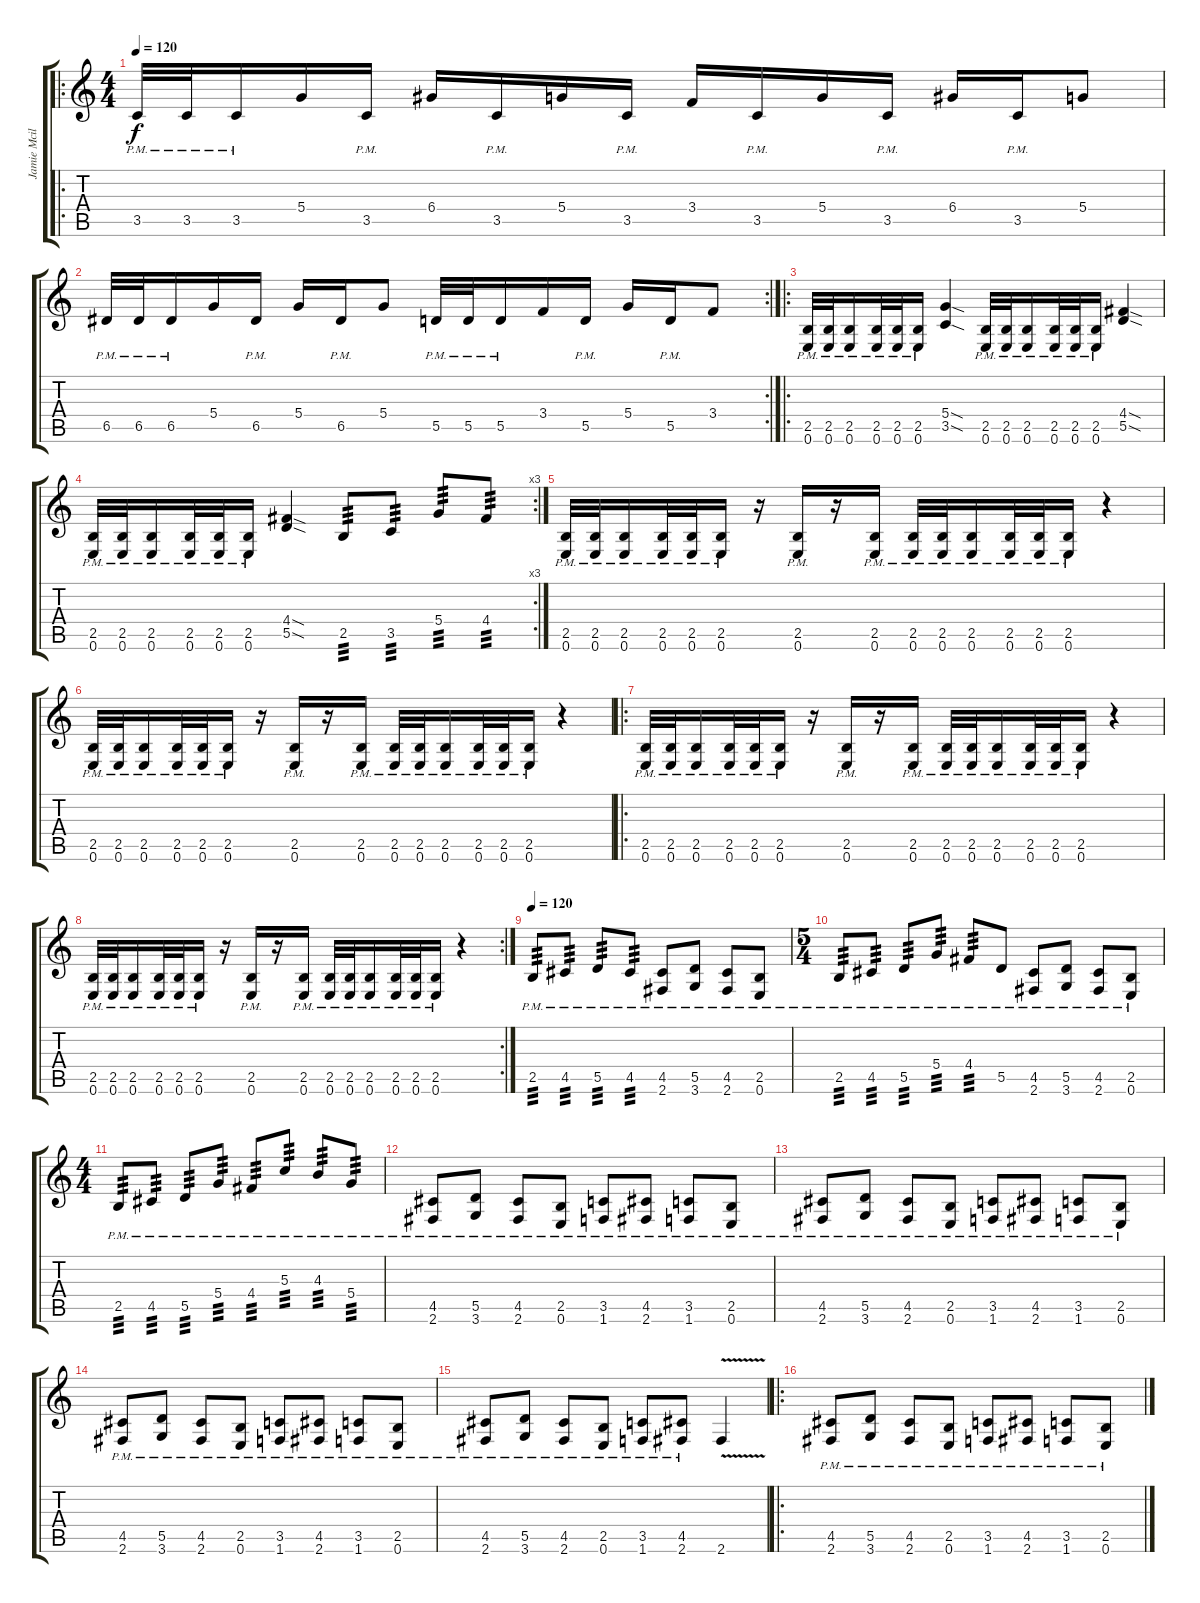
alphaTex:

\track ("Jamie Mcilroy" "Jamie Mcil") {instrument distortionguitar}
\staff {score tabs}
\tuning (E4 B3 G3 D3 A2 E2) {hide}
\ro
\ts (4 4)
\tempo 120
\clef g2
\ks c
3.5{pm}.32{dy f} 3.5{pm}.32 3.5{pm}.16 5.4.16 3.5{pm}.16 6.4.16 3.5{pm}.16 5.4.16 3.5{pm}.16 3.4.16 3.5{pm}.16 5.4.16 3.5{pm}.16 6.4.16 3.5{pm}.16 5.4.8 |
\rc 2
6.5{pm}.32 6.5{pm}.32 6.5{pm}.16 5.4.16 6.5{pm}.16 5.4.16 6.5{pm}.16 5.4.8 5.5{pm}.32 5.5{pm}.32 5.5{pm}.16 3.4.16 5.5{pm}.16 5.4.16 5.5{pm}.16 3.4.8 |
\ro
(2.5{pm} 0.6{pm}).32 (2.5{pm} 0.6{pm}).32 (2.5{pm} 0.6{pm}).16 (2.5{pm} 0.6{pm}).32 (2.5{pm} 0.6{pm}).32 (2.5{pm} 0.6{pm}).16 (5.4{sod} 3.5{sod}).4 (2.5{pm} 0.6{pm}).32 (2.5{pm} 0.6{pm}).32 (2.5{pm} 0.6{pm}).16 (2.5{pm} 0.6{pm}).32 (2.5{pm} 0.6{pm}).32 (2.5{pm} 0.6{pm}).16 (4.4{sod} 5.5{sod}).4 |
\rc 3
(2.5{pm} 0.6{pm}).32 (2.5{pm} 0.6{pm}).32 (2.5{pm} 0.6{pm}).16 (2.5{pm} 0.6{pm}).32 (2.5{pm} 0.6{pm}).32 (2.5{pm} 0.6{pm}).16 (4.4{sod} 5.5{sod}).4 2.5.8{tp 3} 3.5.8{tp 3} 5.4.8{tp 3} 4.4.8{tp 3} |
(2.5{pm} 0.6{pm}).32 (2.5{pm} 0.6{pm}).32 (2.5{pm} 0.6{pm}).16 (2.5{pm} 0.6{pm}).32 (2.5{pm} 0.6{pm}).32 (2.5{pm} 0.6{pm}).16 r.16 (2.5{pm} 0.6{pm}).16 r.16 (2.5{pm} 0.6{pm}).16 (2.5{pm} 0.6{pm}).32 (2.5{pm} 0.6{pm}).32 (2.5{pm} 0.6{pm}).16 (2.5{pm} 0.6{pm}).32 (2.5{pm} 0.6{pm}).32 (2.5{pm} 0.6{pm}).16 r.4 |
(2.5{pm} 0.6{pm}).32 (2.5{pm} 0.6{pm}).32 (2.5{pm} 0.6{pm}).16 (2.5{pm} 0.6{pm}).32 (2.5{pm} 0.6{pm}).32 (2.5{pm} 0.6{pm}).16 r.16 (2.5{pm} 0.6{pm}).16 r.16 (2.5{pm} 0.6{pm}).16 (2.5{pm} 0.6{pm}).32 (2.5{pm} 0.6{pm}).32 (2.5{pm} 0.6{pm}).16 (2.5{pm} 0.6{pm}).32 (2.5{pm} 0.6{pm}).32 (2.5{pm} 0.6{pm}).16 r.4 |
\ro
(2.5{pm} 0.6{pm}).32 (2.5{pm} 0.6{pm}).32 (2.5{pm} 0.6{pm}).16 (2.5{pm} 0.6{pm}).32 (2.5{pm} 0.6{pm}).32 (2.5{pm} 0.6{pm}).16 r.16 (2.5{pm} 0.6{pm}).16 r.16 (2.5{pm} 0.6{pm}).16 (2.5{pm} 0.6{pm}).32 (2.5{pm} 0.6{pm}).32 (2.5{pm} 0.6{pm}).16 (2.5{pm} 0.6{pm}).32 (2.5{pm} 0.6{pm}).32 (2.5{pm} 0.6{pm}).16 r.4 |
\rc 2
(2.5{pm} 0.6{pm}).32 (2.5{pm} 0.6{pm}).32 (2.5{pm} 0.6{pm}).16 (2.5{pm} 0.6{pm}).32 (2.5{pm} 0.6{pm}).32 (2.5{pm} 0.6{pm}).16 r.16 (2.5{pm} 0.6{pm}).16 r.16 (2.5{pm} 0.6{pm}).16 (2.5{pm} 0.6{pm}).32 (2.5{pm} 0.6{pm}).32 (2.5{pm} 0.6{pm}).16 (2.5{pm} 0.6{pm}).32 (2.5{pm} 0.6{pm}).32 (2.5{pm} 0.6{pm}).16 r.4 |
\tempo 120
2.5{pm}.8{tp 3} 4.5{pm}.8{tp 3} 5.5{pm}.8{tp 3} 4.5{pm}.8{tp 3} (4.5{pm} 2.6{pm}).8 (5.5{pm} 3.6{pm}).8 (4.5{pm} 2.6{pm}).8 (2.5{pm} 0.6{pm}).8 |
\ts (5 4)
2.5{pm}.8{tp 3} 4.5{pm}.8{tp 3} 5.5{pm}.8{tp 3} 5.4{pm}.8{tp 3} 4.4{pm}.8{tp 3} 5.5{pm}.8 (4.5{pm} 2.6{pm}).8 (5.5{pm} 3.6{pm}).8 (4.5{pm} 2.6{pm}).8 (2.5{pm} 0.6{pm}).8 |
\ts (4 4)
2.5{pm}.8{tp 3} 4.5{pm}.8{tp 3} 5.5{pm}.8{tp 3} 5.4{pm}.8{tp 3} 4.4{pm}.8{tp 3} 5.3{pm}.8{tp 3} 4.3{pm}.8{tp 3} 5.4{pm}.8{tp 3} |
(4.5{pm} 2.6{pm}).8 (5.5{pm} 3.6{pm}).8 (4.5{pm} 2.6{pm}).8 (2.5{pm} 0.6{pm}).8 (3.5{pm} 1.6{pm}).8 (4.5{pm} 2.6{pm}).8 (3.5{pm} 1.6{pm}).8 (2.5{pm} 0.6{pm}).8 |
(4.5{pm} 2.6{pm}).8 (5.5{pm} 3.6{pm}).8 (4.5{pm} 2.6{pm}).8 (2.5{pm} 0.6{pm}).8 (3.5{pm} 1.6{pm}).8 (4.5{pm} 2.6{pm}).8 (3.5{pm} 1.6{pm}).8 (2.5{pm} 0.6{pm}).8 |
(4.5{pm} 2.6{pm}).8 (5.5{pm} 3.6{pm}).8 (4.5{pm} 2.6{pm}).8 (2.5{pm} 0.6{pm}).8 (3.5{pm} 1.6{pm}).8 (4.5{pm} 2.6{pm}).8 (3.5{pm} 1.6{pm}).8 (2.5{pm} 0.6{pm}).8 |
(4.5{pm} 2.6{pm}).8 (5.5{pm} 3.6{pm}).8 (4.5{pm} 2.6{pm}).8 (2.5{pm} 0.6{pm}).8 (3.5{pm} 1.6{pm}).8 (4.5{pm} 2.6{pm}).8 2.6{v}.4 |
\ro
(4.5{pm} 2.6{pm}).8 (5.5{pm} 3.6{pm}).8 (4.5{pm} 2.6{pm}).8 (2.5{pm} 0.6{pm}).8 (3.5{pm} 1.6{pm}).8 (4.5{pm} 2.6{pm}).8 (3.5{pm} 1.6{pm}).8 (2.5{pm} 0.6{pm}).8
